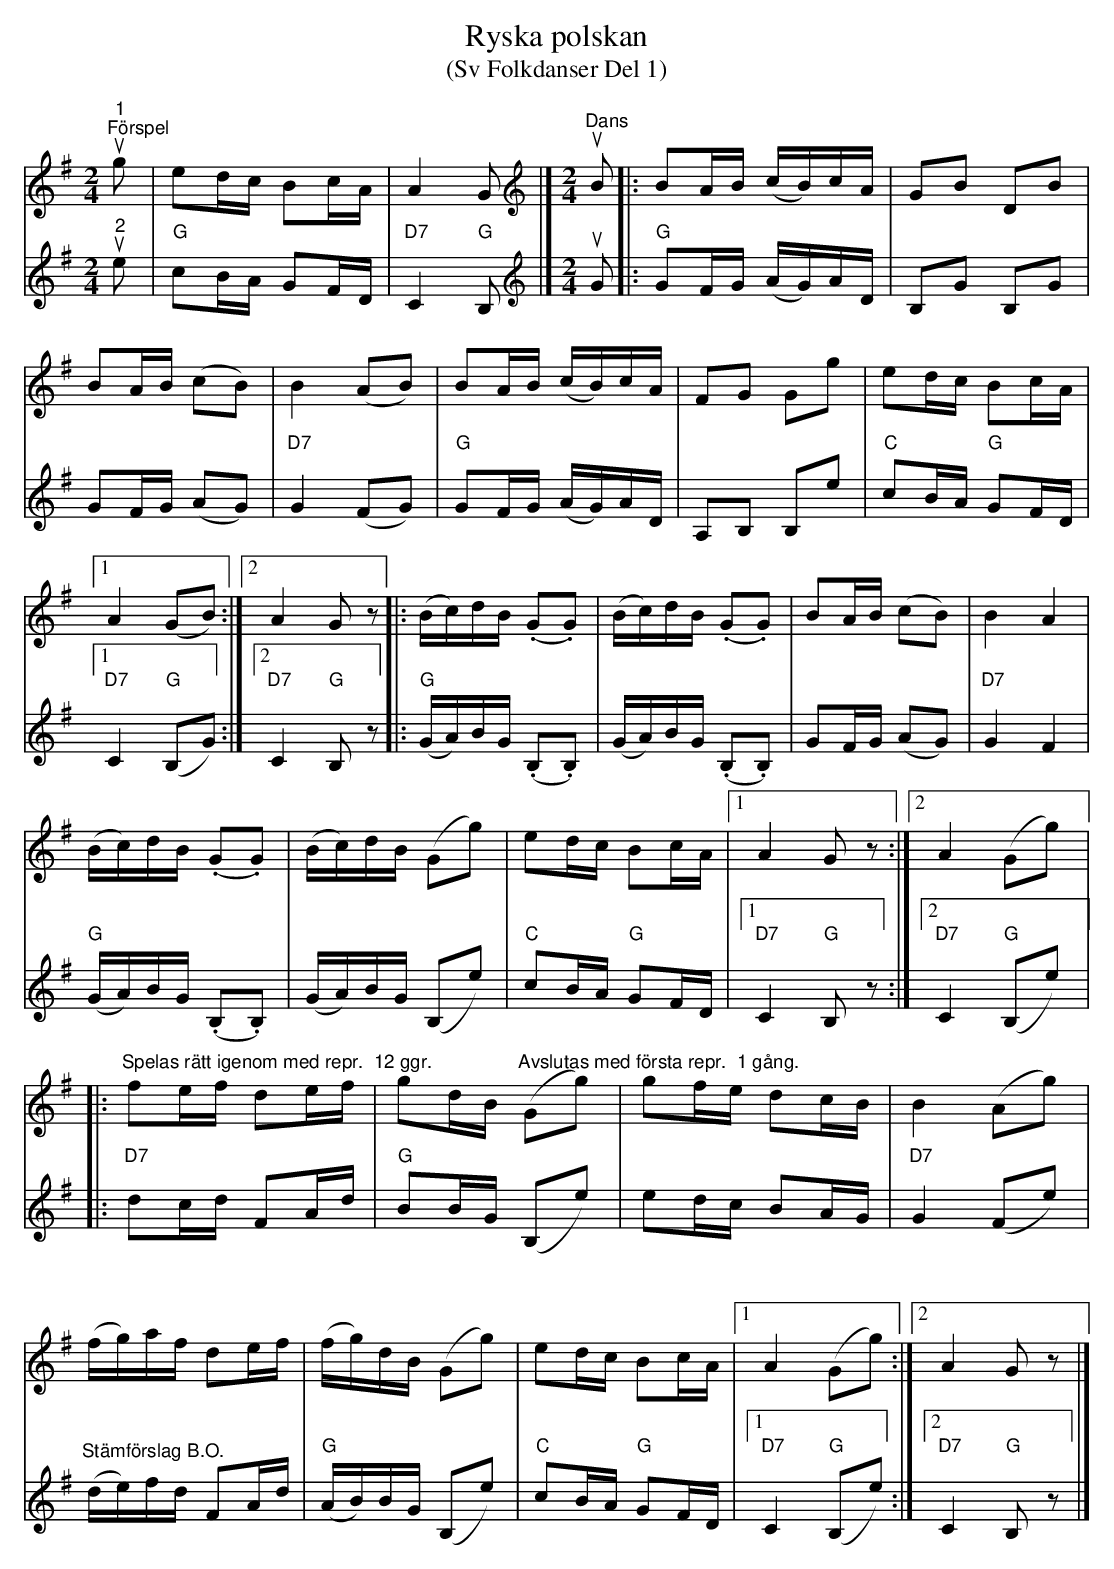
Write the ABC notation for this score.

X:1
T:Ryska polskan
T:(Sv Folkdanser Del 1)
L:1/16
M:2/4
K:G
V:1
"^1""^Förspel"u g2 | e2dc B2cA | A4 G2 |][K:G][M:2/4][K:treble]"^Dans"u B2 |: B2AB (cB)cA | G2B2 D2B2 |
B2AB (c2B2) | B4 (A2B2) | B2AB (cB)cA | F2G2 G2g2 | e2dc B2cA |1
 A4 (G2B2) :|2 A4 G2 z2 |: (Bc)dB (.G2.G2) | (Bc)dB (.G2.G2) | B2AB (c2B2) | B4 A4 |
 (Bc)dB (.G2.G2) | (Bc)dB (G2g2) | e2dc B2cA |1 A4 G2 z2 :|2 A4 (G2g2) |:
"^Spelas rätt igenom med repr.  12 ggr." f2ef d2ef | g2dB  "^Avslutas med första repr.  1 gång."(G2g2) | g2fe d2cB | B4 (A2g2) |
(fg)af d2ef | (fg)dB (G2g2) | e2dc B2cA |1 A4 (G2g2) :|2 A4 G2 z2 |]
V:2
"^2"u e2 |"G" c2BA G2FD |"D7" C4"G" B,2 |][K:G][M:2/4][K:treble]u G2 |:"G" G2FG (AG)AD | B,2G2 B,2G2 |
G2FG (A2G2) |"D7" G4 (F2G2) |"G" G2FG (AG)AD | A,2B,2 B,2e2 |"C" c2BA"G" G2FD |1
"D7" C4 "G"(B,2G2) :|2"D7" C4"G" B,2 z2 |:"G" (GA)BG (.B,2.B,2) | (GA)BG (.B,2.B,2) | G2FG (A2G2) |
"D7" G4 F4 | "G" (GA)BG (.B,2.B,2) |  (GA)BG (B,2e2) | "C"c2BA "G" G2FD |1 "D7" C4 "G" B,2 z2 :|2"D7" C4"G" (B,2e2) |:
"D7" d2cd F2Ad |"G" B2BG (B,2e2) | e2dc B2AG | "D7" G4 (F2e2) |
"^Stämförslag B.O."(de)fd F2Ad |"G" (AB)BG (B,2e2) |"C" c2BA"G" G2FD |1 "D7" C4"G" (B,2e2) :|2"D7" C4"G" B,2 z2 |]
